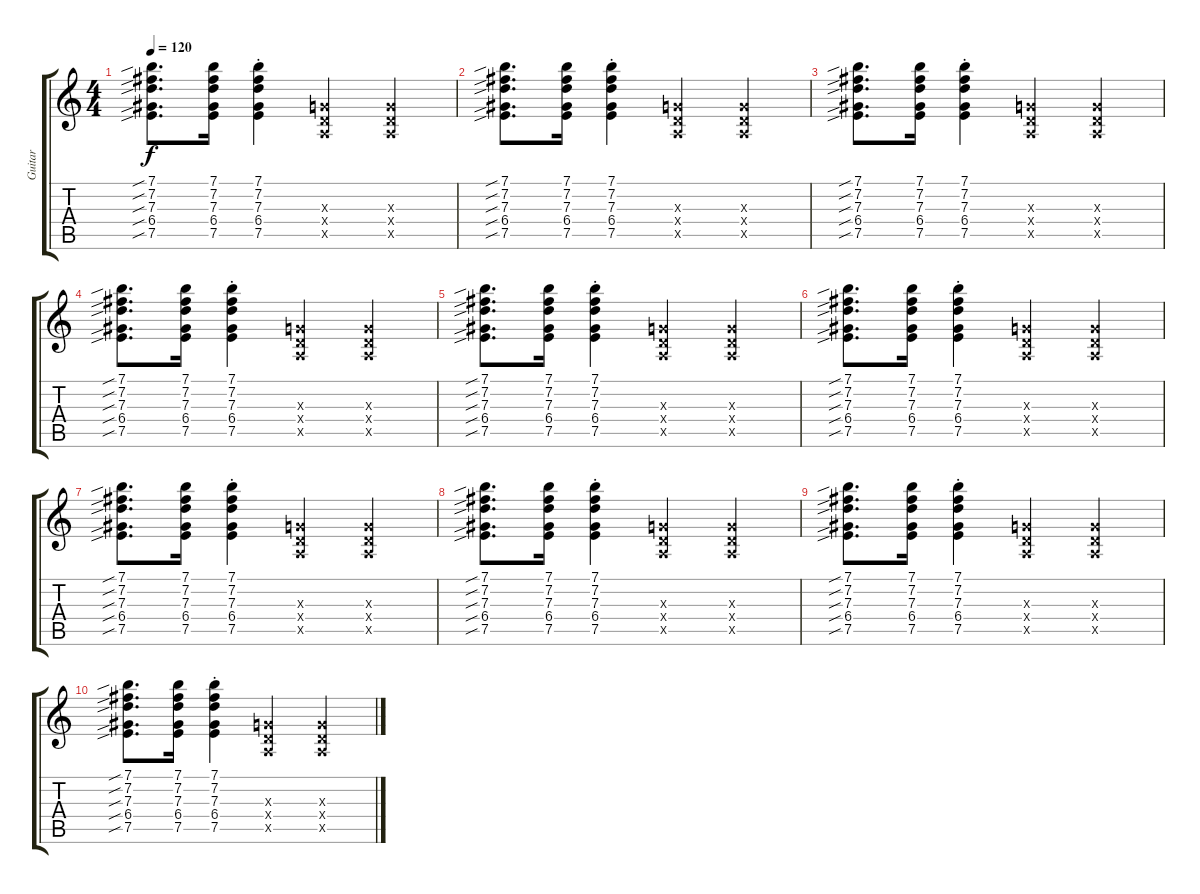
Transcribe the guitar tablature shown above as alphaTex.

\track ("Guitar" "Guitar") {instrument overdrivenguitar}
\staff {score tabs}
\tuning (E4 B3 G3 D3 A2 E2) {hide}
\ts (4 4)
\tempo 120
\clef g2
\ks c
(7.1{sib} 7.2{sib} 7.3{sib} 6.4{sib} 7.5{sib}).8{d dy f} (7.1 7.2 7.3 6.4 7.5).16 (7.1{st} 7.2{st} 7.3{st} 6.4{st} 7.5{st}).4 (0.3{x} 0.4{x} 0.5{x}).4 (0.3{x} 0.4{x} 0.5{x}).4 |
(7.1{sib} 7.2{sib} 7.3{sib} 6.4{sib} 7.5{sib}).8{d} (7.1 7.2 7.3 6.4 7.5).16 (7.1{st} 7.2{st} 7.3{st} 6.4{st} 7.5{st}).4 (0.3{x} 0.4{x} 0.5{x}).4 (0.3{x} 0.4{x} 0.5{x}).4 |
(7.1{sib} 7.2{sib} 7.3{sib} 6.4{sib} 7.5{sib}).8{d} (7.1 7.2 7.3 6.4 7.5).16 (7.1{st} 7.2{st} 7.3{st} 6.4{st} 7.5{st}).4 (0.3{x} 0.4{x} 0.5{x}).4 (0.3{x} 0.4{x} 0.5{x}).4 |
(7.1{sib} 7.2{sib} 7.3{sib} 6.4{sib} 7.5{sib}).8{d} (7.1 7.2 7.3 6.4 7.5).16 (7.1{st} 7.2{st} 7.3{st} 6.4{st} 7.5{st}).4 (0.3{x} 0.4{x} 0.5{x}).4 (0.3{x} 0.4{x} 0.5{x}).4 |
(7.1{sib} 7.2{sib} 7.3{sib} 6.4{sib} 7.5{sib}).8{d} (7.1 7.2 7.3 6.4 7.5).16 (7.1{st} 7.2{st} 7.3{st} 6.4{st} 7.5{st}).4 (0.3{x} 0.4{x} 0.5{x}).4 (0.3{x} 0.4{x} 0.5{x}).4 |
(7.1{sib} 7.2{sib} 7.3{sib} 6.4{sib} 7.5{sib}).8{d} (7.1 7.2 7.3 6.4 7.5).16 (7.1{st} 7.2{st} 7.3{st} 6.4{st} 7.5{st}).4 (0.3{x} 0.4{x} 0.5{x}).4 (0.3{x} 0.4{x} 0.5{x}).4 |
(7.1{sib} 7.2{sib} 7.3{sib} 6.4{sib} 7.5{sib}).8{d} (7.1 7.2 7.3 6.4 7.5).16 (7.1{st} 7.2{st} 7.3{st} 6.4{st} 7.5{st}).4 (0.3{x} 0.4{x} 0.5{x}).4 (0.3{x} 0.4{x} 0.5{x}).4 |
(7.1{sib} 7.2{sib} 7.3{sib} 6.4{sib} 7.5{sib}).8{d} (7.1 7.2 7.3 6.4 7.5).16 (7.1{st} 7.2{st} 7.3{st} 6.4{st} 7.5{st}).4 (0.3{x} 0.4{x} 0.5{x}).4 (0.3{x} 0.4{x} 0.5{x}).4 |
(7.1{sib} 7.2{sib} 7.3{sib} 6.4{sib} 7.5{sib}).8{d} (7.1 7.2 7.3 6.4 7.5).16 (7.1{st} 7.2{st} 7.3{st} 6.4{st} 7.5{st}).4 (0.3{x} 0.4{x} 0.5{x}).4 (0.3{x} 0.4{x} 0.5{x}).4 |
(7.1{sib} 7.2{sib} 7.3{sib} 6.4{sib} 7.5{sib}).8{d} (7.1 7.2 7.3 6.4 7.5).16 (7.1{st} 7.2{st} 7.3{st} 6.4{st} 7.5{st}).4 (0.3{x} 0.4{x} 0.5{x}).4 (0.3{x} 0.4{x} 0.5{x}).4
